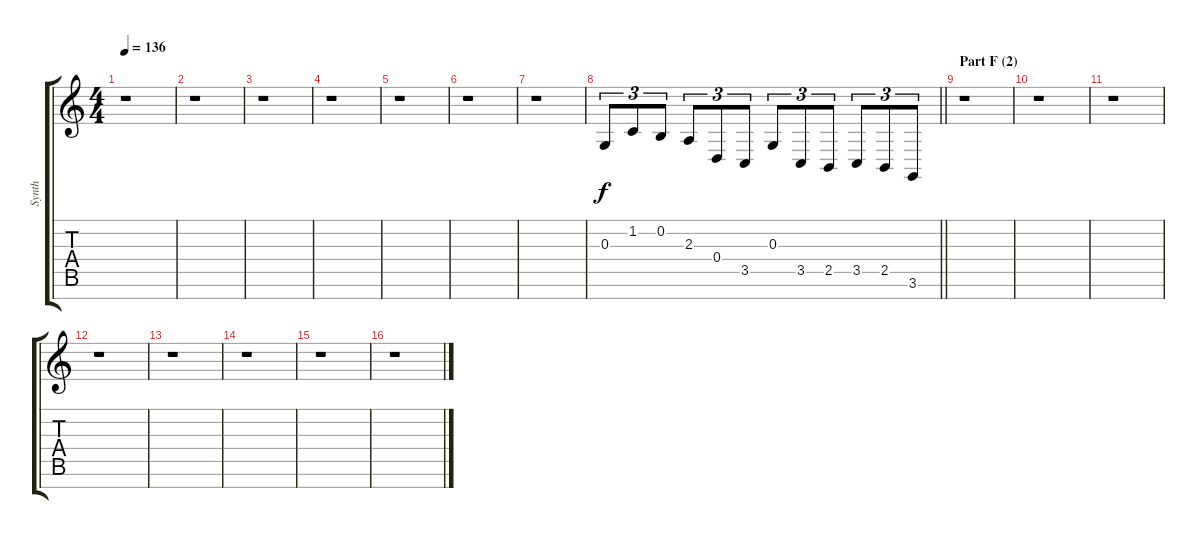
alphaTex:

\track ("Synth" "Synth") {instrument synthstrings2}
\staff {score tabs}
\tuning (E4 B3 G3 D3 A2 E2 B1) {hide}
\ts (4 4)
\tempo 136
\clef g2
\ks c
r.1{dy f} |
r.1 |
r.1 |
r.1 |
r.1 |
r.1 |
r.1 |
\barLineRight lightlight
0.3.8{tu (3 2)} 1.2.8{tu (3 2)} 0.2.8{tu (3 2)} 2.3.8{tu (3 2)} 0.4.8{tu (3 2)} 3.5.8{tu (3 2)} 0.3.8{tu (3 2)} 3.5.8{tu (3 2)} 2.5.8{tu (3 2)} 3.5.8{tu (3 2)} 2.5.8{tu (3 2)} 3.6.8{tu (3 2)} |
\section ("" "Part F (2)")
r.1 |
r.1 |
r.1 |
r.1 |
r.1 |
r.1 |
r.1 |
r.1
